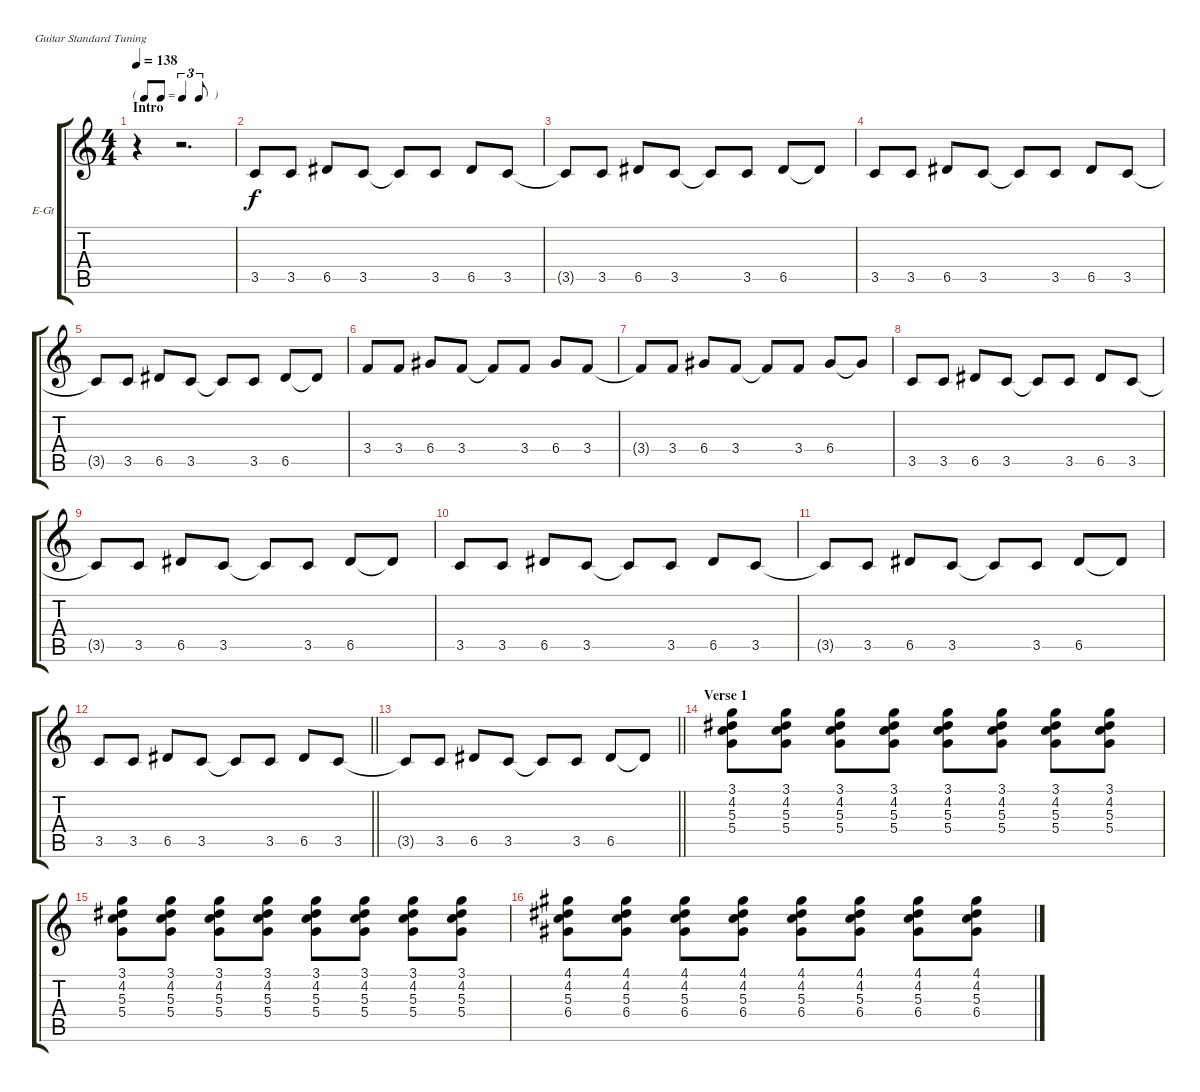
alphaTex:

\bracketExtendMode groupsimilarinstruments
\firstSystemTrackNameOrientation horizontal
\otherSystemsTrackNameOrientation horizontal
\track ("Albert" "E-Gt") {instrument overdrivenguitar}
\staff {score tabs}
\tuning (E4 B3 G3 D3 A2 E2)
\ts (4 4)
\beaming (8 2 2 2 2)
\tf triplet8th
\section ("" "Intro")
\tempo 138
\clef g2
\ks c
r.4{dy f instrument overdrivenguitar} r.2{d} |
3.5.8 3.5.8 6.5.8 3.5.8 3.5{t}.8 3.5.8 6.5.8 3.5.8 |
3.5{t}.8 3.5.8 6.5.8 3.5.8 3.5{t}.8 3.5.8 6.5.8 6.5{t}.8 |
3.5.8 3.5.8 6.5.8 3.5.8 3.5{t}.8 3.5.8 6.5.8 3.5.8 |
3.5{t}.8 3.5.8 6.5.8 3.5.8 3.5{t}.8 3.5.8 6.5.8 6.5{t}.8 |
3.4.8 3.4.8 6.4.8 3.4.8 3.4{t}.8 3.4.8 6.4.8 3.4.8 |
3.4{t}.8 3.4.8 6.4.8 3.4.8 3.4{t}.8 3.4.8 6.4.8 6.4{t}.8 |
3.5.8 3.5.8 6.5.8 3.5.8 3.5{t}.8 3.5.8 6.5.8 3.5.8 |
3.5{t}.8 3.5.8 6.5.8 3.5.8 3.5{t}.8 3.5.8 6.5.8 6.5{t}.8 |
3.5.8 3.5.8 6.5.8 3.5.8 3.5{t}.8 3.5.8 6.5.8 3.5.8 |
3.5{t}.8 3.5.8 6.5.8 3.5.8 3.5{t}.8 3.5.8 6.5.8 6.5{t}.8 |
\barLineRight lightlight
3.5.8 3.5.8 6.5.8 3.5.8 3.5{t}.8 3.5.8 6.5.8 3.5.8 |
\barLineRight lightlight
3.5{t}.8 3.5.8 6.5.8 3.5.8 3.5{t}.8 3.5.8 6.5.8 6.5{t}.8 |
\section ("" "Verse 1")
(3.1 4.2 5.3 5.4).8 (3.1 4.2 5.3 5.4).8 (3.1 4.2 5.3 5.4).8 (3.1 4.2 5.3 5.4).8 (3.1 4.2 5.3 5.4).8 (3.1 4.2 5.3 5.4).8 (3.1 4.2 5.3 5.4).8 (3.1 4.2 5.3 5.4).8 |
(3.1 4.2 5.3 5.4).8 (3.1 4.2 5.3 5.4).8 (3.1 4.2 5.3 5.4).8 (3.1 4.2 5.3 5.4).8 (3.1 4.2 5.3 5.4).8 (3.1 4.2 5.3 5.4).8 (3.1 4.2 5.3 5.4).8 (3.1 4.2 5.3 5.4).8 |
(4.1 4.2 5.3 6.4).8 (4.1 4.2 5.3 6.4).8 (4.1 4.2 5.3 6.4).8 (4.1 4.2 5.3 6.4).8 (4.1 4.2 5.3 6.4).8 (4.1 4.2 5.3 6.4).8 (4.1 4.2 5.3 6.4).8 (4.1 4.2 5.3 6.4).8
